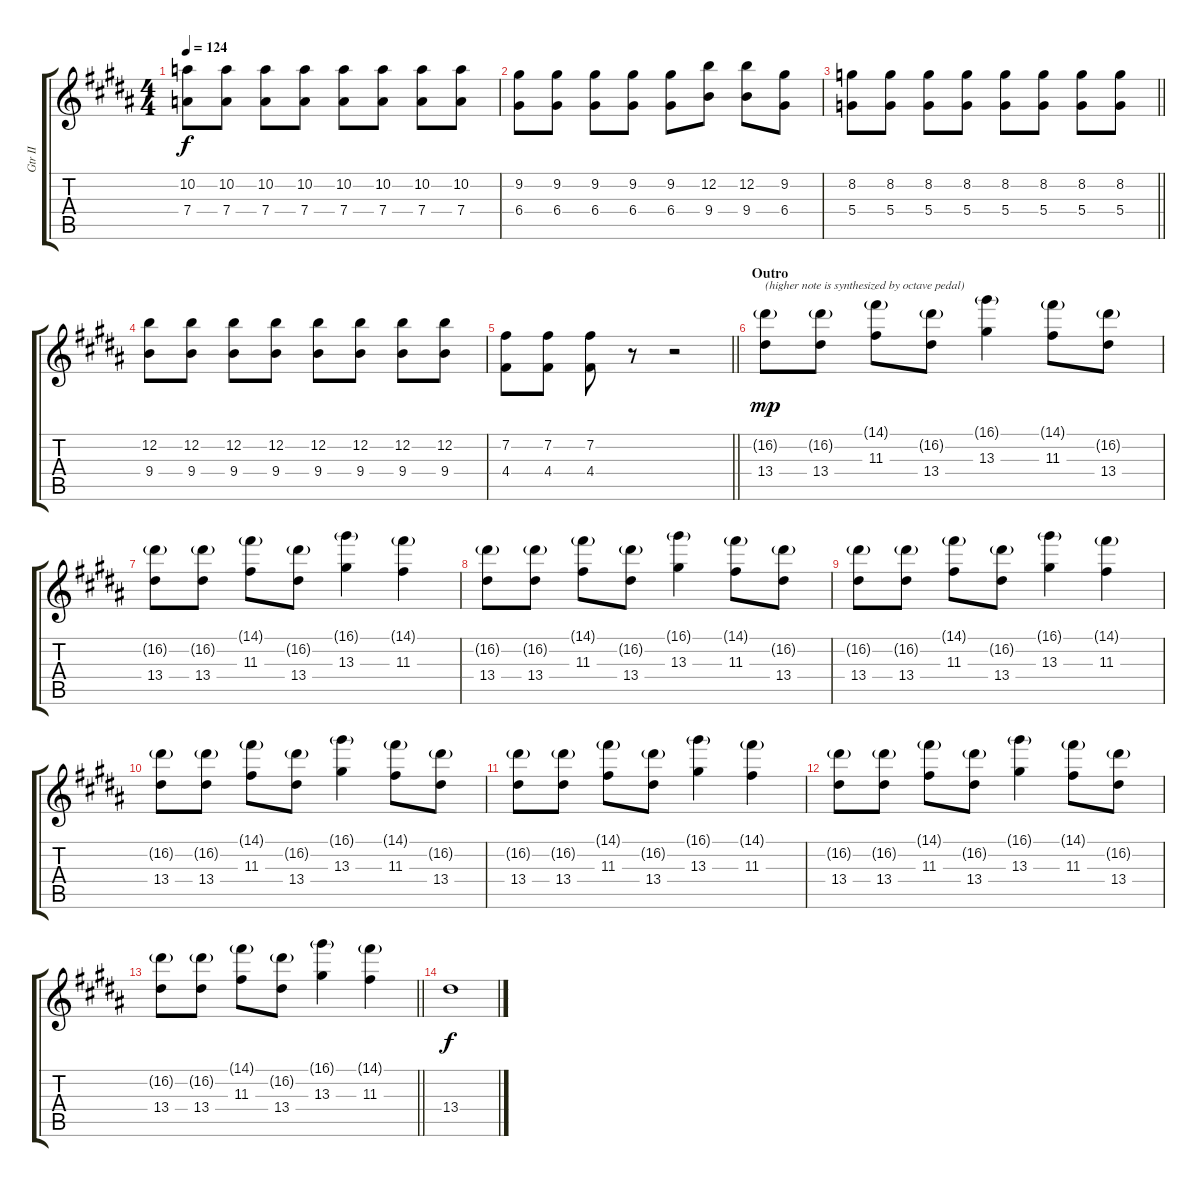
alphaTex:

\track ("Gtr II" "Gtr II") {instrument overdrivenguitar}
\staff {score tabs}
\tuning (E4 B3 G3 D3 A2 E2) {hide}
\ts (4 4)
\tempo 124
\clef g2
\ks b
(10.2 7.4).8{dy f} (10.2 7.4).8 (10.2 7.4).8 (10.2 7.4).8 (10.2 7.4).8 (10.2 7.4).8 (10.2 7.4).8 (10.2 7.4).8 |
(9.2 6.4).8 (9.2 6.4).8 (9.2 6.4).8 (9.2 6.4).8 (9.2 6.4).8 (12.2 9.4).8 (12.2 9.4).8 (9.2 6.4).8 |
\barLineRight lightlight
(8.2 5.4).8 (8.2 5.4).8 (8.2 5.4).8 (8.2 5.4).8 (8.2 5.4).8 (8.2 5.4).8 (8.2 5.4).8 (8.2 5.4).8 |
(12.2 9.4).8 (12.2 9.4).8 (12.2 9.4).8 (12.2 9.4).8 (12.2 9.4).8 (12.2 9.4).8 (12.2 9.4).8 (12.2 9.4).8 |
\barLineRight lightlight
(7.2 4.4).8 (7.2 4.4).8 (7.2 4.4).8 r.8 r.2 |
\section ("" "Outro")
(16.2{g} 13.4).8{txt "(higher note is synthesized by octave pedal)" dy mp volume 15} (16.2{g} 13.4).8 (14.1{g} 11.3).8 (16.2{g} 13.4).8 (16.1{g} 13.3).4 (14.1{g} 11.3).8 (16.2{g} 13.4).8 |
(16.2{g} 13.4).8 (16.2{g} 13.4).8 (14.1{g} 11.3).8 (16.2{g} 13.4).8 (16.1{g} 13.3).4 (14.1{g} 11.3).4 |
(16.2{g} 13.4).8 (16.2{g} 13.4).8 (14.1{g} 11.3).8 (16.2{g} 13.4).8 (16.1{g} 13.3).4 (14.1{g} 11.3).8 (16.2{g} 13.4).8 |
(16.2{g} 13.4).8 (16.2{g} 13.4).8 (14.1{g} 11.3).8 (16.2{g} 13.4).8 (16.1{g} 13.3).4 (14.1{g} 11.3).4 |
(16.2{g} 13.4).8 (16.2{g} 13.4).8 (14.1{g} 11.3).8 (16.2{g} 13.4).8 (16.1{g} 13.3).4 (14.1{g} 11.3).8 (16.2{g} 13.4).8 |
(16.2{g} 13.4).8 (16.2{g} 13.4).8 (14.1{g} 11.3).8 (16.2{g} 13.4).8 (16.1{g} 13.3).4 (14.1{g} 11.3).4 |
(16.2{g} 13.4).8 (16.2{g} 13.4).8 (14.1{g} 11.3).8 (16.2{g} 13.4).8 (16.1{g} 13.3).4 (14.1{g} 11.3).8 (16.2{g} 13.4).8 |
\barLineRight lightlight
(16.2{g} 13.4).8 (16.2{g} 13.4).8 (14.1{g} 11.3).8 (16.2{g} 13.4).8 (16.1{g} 13.3).4 (14.1{g} 11.3).4 |
13.4.1{dy f}
